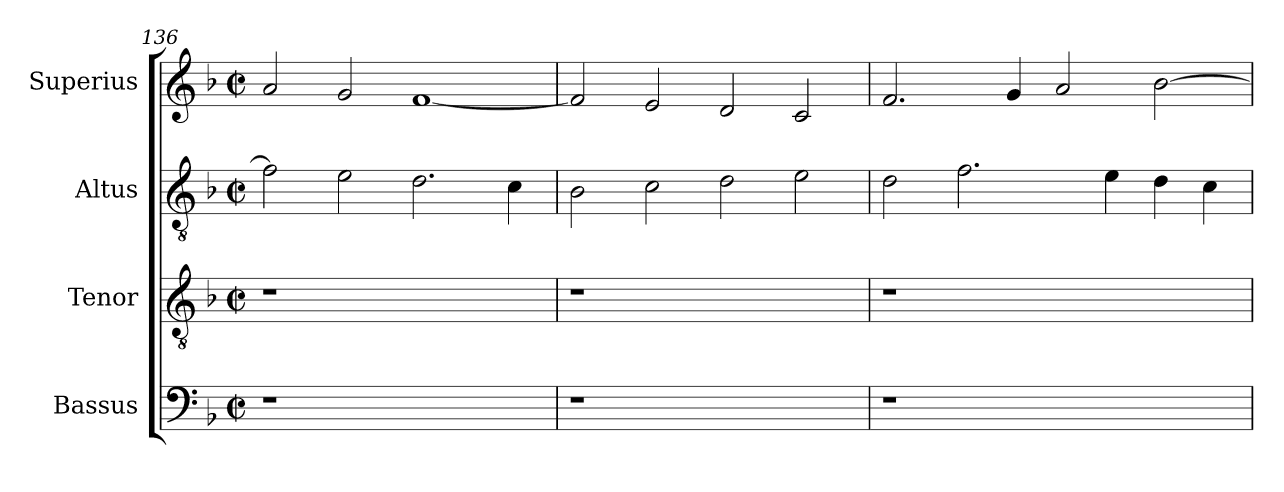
**kern	**kern	**kern	**kern
*part4	*part3	*part2	*part1
*staff4	*staff3	*staff2	*staff1
*I"Bassus	*I"Tenor	*I"Altus	*I"Superius
*I'B.	*I'T.	*I'A.	*I'S.
*clefF4	*clefGv2	*clefGv2	*clefG2
*	*ITrd7c12	*ITrd7c12	*
*k[b-]	*k[b-]	*k[b-]	*k[b-]
*F:	*F:	*F:	*F:
*M2/2	*M2/2	*M2/2	*M2/2
*met(c|)	*met(c|)	*met(c|)	*met(c|)
=136	=136	=136	=136
!LO:N:vis=1	!LO:N:vis=1	!	!
1r	1r	2Fi\]	2ai/
.	.	2Ei\	2gi/
1ryy	1ryy	2.Di\	[<1fi
.	.	4Ci\	.
=137	=137	=137	=137
!LO:N:vis=1	!LO:N:vis=1	!	!
1r	1r	2BB-i\	2fi/]
.	.	2Ci\	2ei/
1ryy	1ryy	2Di\	2di/
.	.	2Ei\	2ci/
!!LO:PB:g=z
=138	=138	=138	=138
!LO:N:vis=1	!LO:N:vis=1	!	!
1r	1r	2Di\	2.fi/
.	.	2.Fi\	.
.	.	.	4gi/
1ryy	1ryy	.	2ai/
.	.	4Ei\	.
.	.	4Di\	[>2b-i\
.	.	4Ci\	.
=	=	=	=
*-	*-	*-	*-
